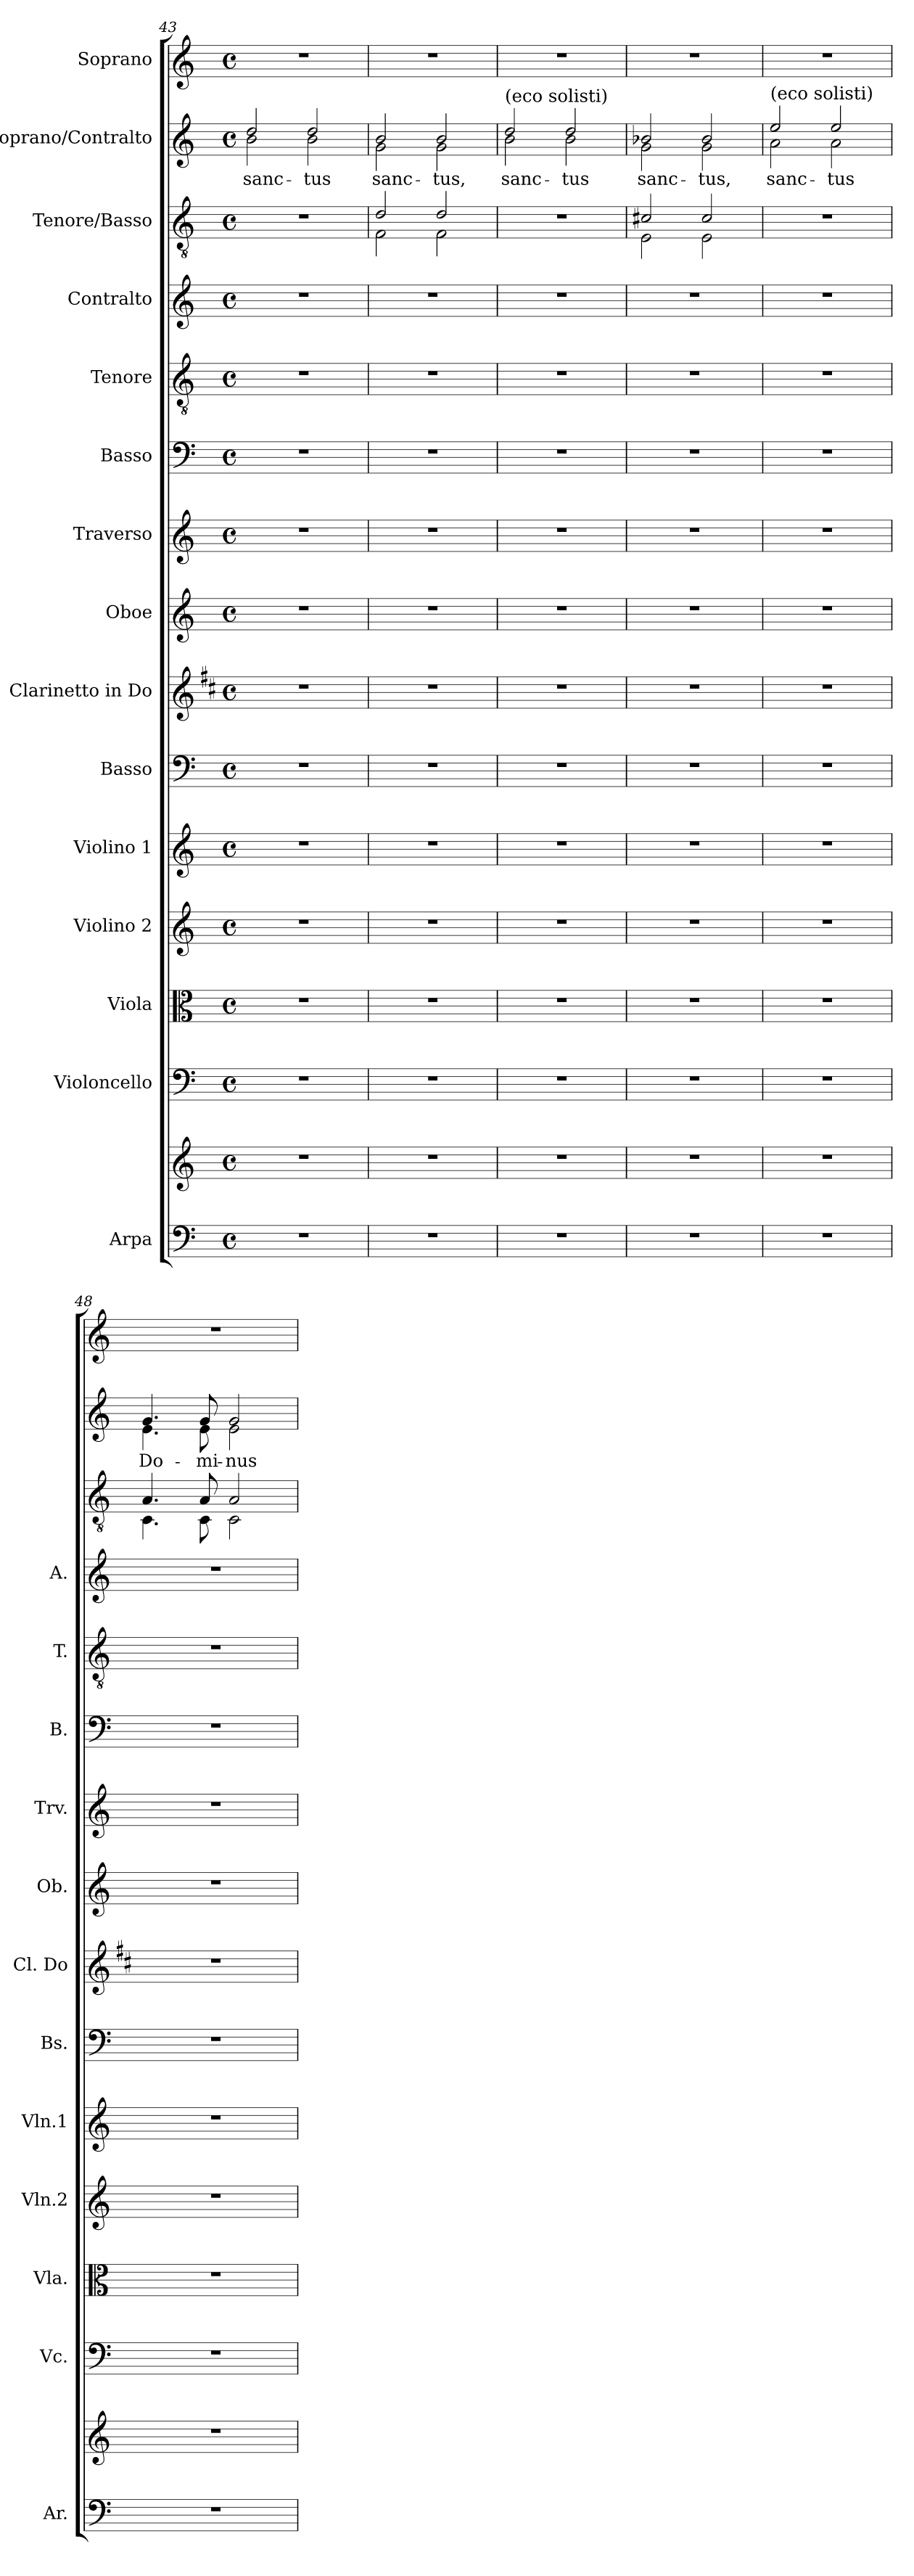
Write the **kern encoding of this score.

**kern	**kern	**kern	**kern	**kern	**kern	**kern	**kern	**kern	**kern	**kern	**kern	**kern	**kern	**kern	**text	**kern
*part15	*part15	*part14	*part13	*part12	*part11	*part10	*part9	*part8	*part7	*part6	*part5	*part4	*part3	*part2	*part2	*part1
*staff16	*staff15	*staff14	*staff13	*staff12	*staff11	*staff10	*staff9	*staff8	*staff7	*staff6	*staff5	*staff4	*staff3	*staff2	*staff2	*staff1
*I"Arpa	*	*I"Violoncello	*I"Viola	*I"Violino 2	*I"Violino 1	*I"Basso	*I"Clarinetto in Do	*I"Oboe	*I"Traverso	*I"Basso	*I"Tenore	*I"Contralto	*I"Tenore/Basso	*I"Soprano/Contralto	*	*I"Soprano
*I'Ar.	*	*I'Vc.	*I'Vla.	*I'Vln.2	*I'Vln.1	*I'Bs.	*I'Cl. Do	*I'Ob.	*I'Trv.	*I'B.	*I'T.	*I'A.	*	*	*	*
*clefF4	*clefG2	*clefF4	*clefC3	*clefG2	*clefG2	*clefF4	*clefG2	*clefG2	*clefG2	*clefF4	*clefGv2	*clefG2	*clefGv2	*clefG2	*	*clefG2
*	*	*	*	*	*	*ITrd7c12	*ITrd1c2	*	*	*	*	*	*	*	*	*
*k[]	*k[]	*k[]	*k[]	*k[]	*k[]	*k[]	*k[]	*k[]	*k[]	*k[]	*k[]	*k[]	*k[]	*k[]	*	*k[]
*M4/4	*M4/4	*M4/4	*M4/4	*M4/4	*M4/4	*M4/4	*M4/4	*M4/4	*M4/4	*M4/4	*M4/4	*M4/4	*M4/4	*M4/4	*	*M4/4
*met(c)	*met(c)	*met(c)	*met(c)	*met(c)	*met(c)	*met(c)	*met(c)	*met(c)	*met(c)	*met(c)	*met(c)	*met(c)	*met(c)	*met(c)	*	*met(c)
=43	=43	=43	=43	=43	=43	=43	=43	=43	=43	=43	=43	=43	=43	=43	=43	=43
!	!	!	!	!	!	!	!	!	!	!	!	!	!	!LO:TX:a:t=(eco solisti)	!	!
!	!	!	!	!	!	!	!	!	!	!	!	!	!	!	!LO:LY:b	!
*	*	*	*	*	*	*	*	*	*	*	*	*	*	*^	*	*
1r	1r	1r	1r	1r	1r	1r	1r	1r	1r	1r	1r	1r	1r	2dd/	2b\	sanc-	1r
!	!	!	!	!	!	!	!	!	!	!	!	!	!	!	!	!LO:LY:b	!
.	.	.	.	.	.	.	.	.	.	.	.	.	.	2dd/	2b\	-tus	.
=44	=44	=44	=44	=44	=44	=44	=44	=44	=44	=44	=44	=44	=44	=44	=44	=44	=44
*	*	*	*	*	*	*	*	*	*	*	*	*	*^	*	*	*	*
!	!	!	!	!	!	!	!	!	!	!	!	!	!	!	!	!	!LO:LY:b	!
1r	1r	1r	1r	1r	1r	1r	1r	1r	1r	1r	1r	1r	2d/	2F\	2b/	2g\	sanc-	1r
!	!	!	!	!	!	!	!	!	!	!	!	!	!	!	!	!	!LO:LY:b	!
.	.	.	.	.	.	.	.	.	.	.	.	.	2d/	2F\	2b/	2g\	-tus,	.
!!LO:PB:g=z
=45	=45	=45	=45	=45	=45	=45	=45	=45	=45	=45	=45	=45	=45	=45	=45	=45	=45	=45
!	!	!	!	!	!	!	!	!	!	!	!	!	!	!	!LO:TX:a:t=(eco solisti)	!	!	!
!	!	!	!	!	!	!	!	!	!	!	!	!	!	!	!	!	!LO:LY:b	!
*	*	*	*	*	*	*	*	*	*	*	*	*	*v	*v	*	*	*	*
1r	1r	1r	1r	1r	1r	1r	1r	1r	1r	1r	1r	1r	1r	2dd/	2b\	sanc-	1r
!	!	!	!	!	!	!	!	!	!	!	!	!	!	!	!	!LO:LY:b	!
.	.	.	.	.	.	.	.	.	.	.	.	.	.	2dd/	2b\	-tus	.
=46	=46	=46	=46	=46	=46	=46	=46	=46	=46	=46	=46	=46	=46	=46	=46	=46	=46
*	*	*	*	*	*	*	*	*	*	*	*	*	*^	*	*	*	*
!	!	!	!	!	!	!	!	!	!	!	!	!	!	!	!	!	!LO:LY:b	!
1r	1r	1r	1r	1r	1r	1r	1r	1r	1r	1r	1r	1r	2c#X/	2E\	2b-X/	2g\	sanc-	1r
!	!	!	!	!	!	!	!	!	!	!	!	!	!	!	!	!	!LO:LY:b	!
.	.	.	.	.	.	.	.	.	.	.	.	.	2c#/	2E\	2b-/	2g\	-tus,	.
=47	=47	=47	=47	=47	=47	=47	=47	=47	=47	=47	=47	=47	=47	=47	=47	=47	=47	=47
!	!	!	!	!	!	!	!	!	!	!	!	!	!	!	!LO:TX:a:t=(eco solisti)	!	!	!
!	!	!	!	!	!	!	!	!	!	!	!	!	!	!	!	!	!LO:LY:b	!
*	*	*	*	*	*	*	*	*	*	*	*	*	*v	*v	*	*	*	*
1r	1r	1r	1r	1r	1r	1r	1r	1r	1r	1r	1r	1r	1r	2ee/	2a\	sanc-	1r
!	!	!	!	!	!	!	!	!	!	!	!	!	!	!	!	!LO:LY:b	!
.	.	.	.	.	.	.	.	.	.	.	.	.	.	2ee/	2a\	-tus	.
=48	=48	=48	=48	=48	=48	=48	=48	=48	=48	=48	=48	=48	=48	=48	=48	=48	=48
*	*	*	*	*	*	*	*	*	*	*	*	*	*^	*	*	*	*
!	!	!	!	!	!	!	!	!	!	!	!	!	!	!	!	!	!LO:LY:b	!
1r	1r	1r	1r	1r	1r	1r	1r	1r	1r	1r	1r	1r	4.A/	4.C\	4.g/	4.e\	Do-	1r
!	!	!	!	!	!	!	!	!	!	!	!	!	!	!	!	!	!LO:LY:b	!
.	.	.	.	.	.	.	.	.	.	.	.	.	8A/	8C\	8g/	8e\	-mi-	.
!	!	!	!	!	!	!	!	!	!	!	!	!	!	!	!	!	!LO:LY:b	!
.	.	.	.	.	.	.	.	.	.	.	.	.	2A/	2C\	2g/	2e\	-nus	.
*	*	*	*	*	*	*	*	*	*	*	*	*	*v	*v	*	*	*	*
*	*	*	*	*	*	*	*	*	*	*	*	*	*	*v	*v	*	*
=	=	=	=	=	=	=	=	=	=	=	=	=	=	=	=	=
*-	*-	*-	*-	*-	*-	*-	*-	*-	*-	*-	*-	*-	*-	*-	*-	*-
